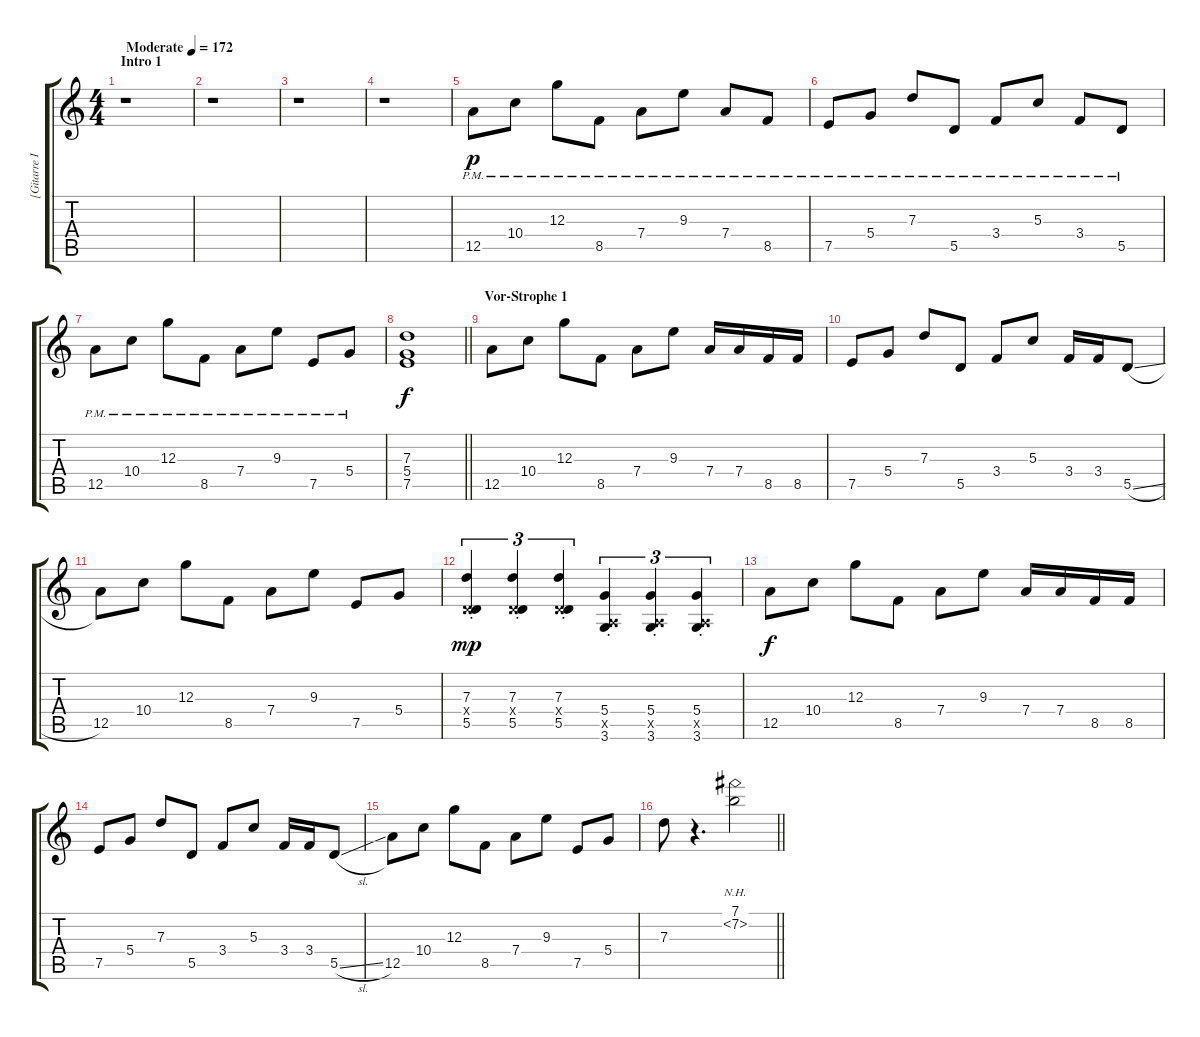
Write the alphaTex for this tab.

\track ("[Gitarre II]" "[Gitarre I") {instrument overdrivenguitar}
\staff {score tabs}
\tuning (E4 B3 G3 D3 A2 E2) {hide}
\ts (4 4)
\section ("" "Intro 1")
\tempo (172 "Moderate")
\clef g2
\ks c
r.1{dy p instrument overdrivenguitar} |
r.1 |
r.1 |
r.1 |
12.5{pm}.8{volume 14} 10.4{pm}.8 12.3{pm}.8 8.5{pm}.8 7.4{pm}.8 9.3{pm}.8 7.4{pm}.8 8.5{pm}.8 |
7.5{pm}.8 5.4{pm}.8 7.3{pm}.8 5.5{pm}.8 3.4{pm}.8 5.3{pm}.8 3.4{pm}.8 5.5{pm}.8 |
12.5{pm}.8 10.4{pm}.8 12.3{pm}.8 8.5{pm}.8 7.4{pm}.8 9.3{pm}.8 7.5{pm}.8 5.4{pm}.8 |
\barLineRight lightlight
(7.3 5.4 7.5).1{dy f} |
\section ("" "Vor-Strophe 1")
12.5.8{volume 10} 10.4.8 12.3.8 8.5.8 7.4.8 9.3.8 7.4.16 7.4.16 8.5.16 8.5.16 |
7.5.8 5.4.8 7.3.8 5.5.8 3.4.8 5.3.8 3.4.16 3.4.16 5.5{sl}.8 |
12.5.8 10.4.8 12.3.8 8.5.8 7.4.8 9.3.8 7.5.8 5.4.8 |
(7.3{st} 0.4{x} 5.5{st}).4{tu (3 2) dy mp} (7.3{st} 0.4{x} 5.5{st}).4{tu (3 2)} (7.3{st} 0.4{x} 5.5{st}).4{tu (3 2)} (5.4{st} 0.5{x} 3.6{st}).4{tu (3 2)} (5.4{st} 0.5{x} 3.6{st}).4{tu (3 2)} (5.4{st} 0.5{x} 3.6{st}).4{tu (3 2)} |
12.5.8{dy f} 10.4.8 12.3.8 8.5.8 7.4.8 9.3.8 7.4.16 7.4.16 8.5.16 8.5.16 |
7.5.8 5.4.8 7.3.8 5.5.8 3.4.8 5.3.8 3.4.16 3.4.16 5.5{sl}.8 |
12.5.8 10.4.8 12.3.8 8.5.8 7.4.8 9.3.8 7.5.8 5.4.8 |
\barLineRight lightlight
7.3.8 r.4{d} (7.1 7.2{nh}).2
